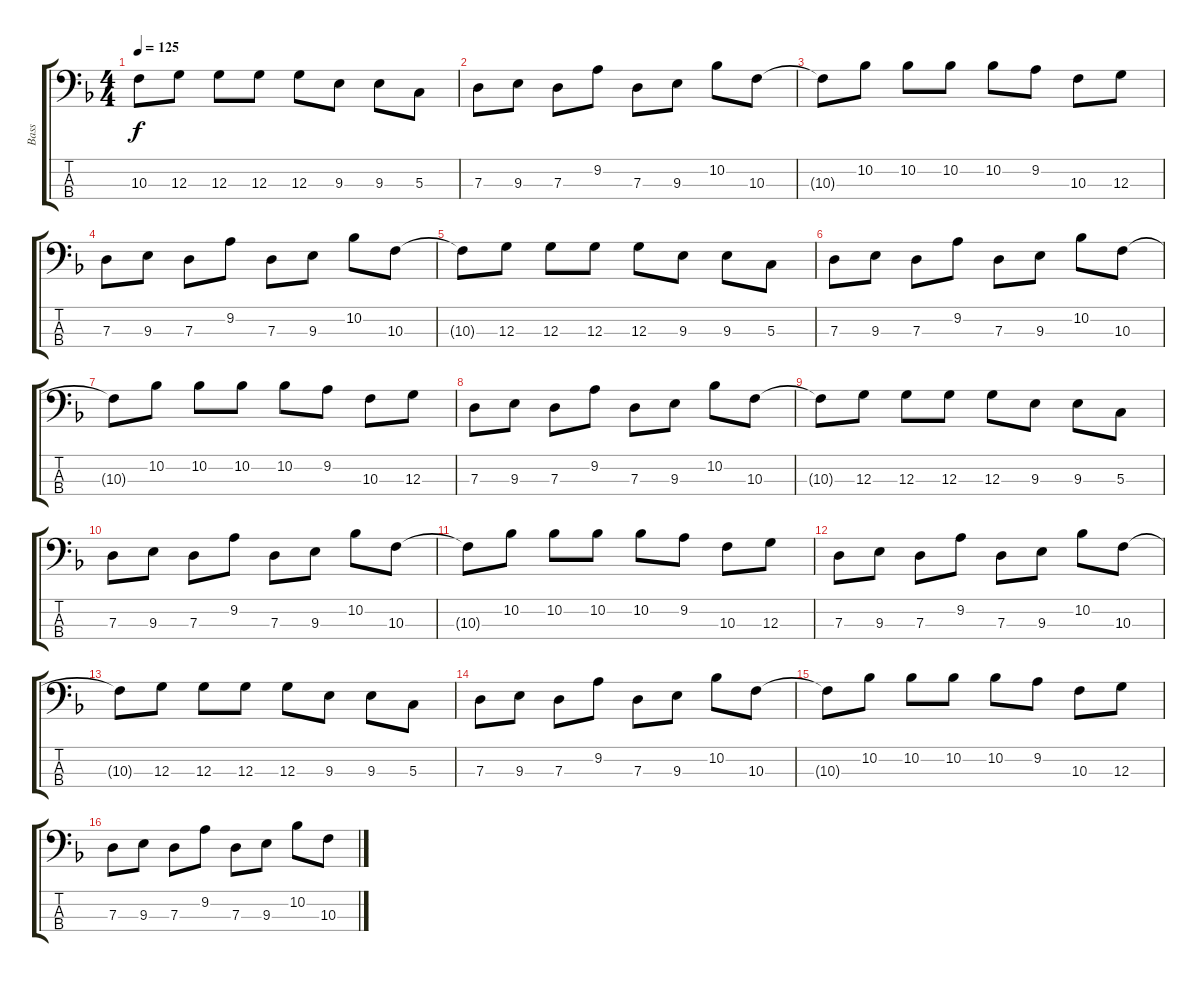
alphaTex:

\track ("Bass" "Bass") {instrument electricbasspick}
\staff {score tabs}
\tuning (F2 C2 G1 C1) {hide}
\ts (4 4)
\tempo 125
\clef f4
\ks dminor
10.3{t}.8{dy f} 12.3.8 12.3.8 12.3.8 12.3.8 9.3.8 9.3.8 5.3.8 |
7.3.8 9.3.8 7.3.8 9.2.8 7.3.8 9.3.8 10.2.8 10.3.8 |
10.3{t}.8 10.2.8 10.2.8 10.2.8 10.2.8 9.2.8 10.3.8 12.3.8 |
7.3.8 9.3.8 7.3.8 9.2.8 7.3.8 9.3.8 10.2.8 10.3.8 |
10.3{t}.8 12.3.8 12.3.8 12.3.8 12.3.8 9.3.8 9.3.8 5.3.8 |
7.3.8 9.3.8 7.3.8 9.2.8 7.3.8 9.3.8 10.2.8 10.3.8 |
10.3{t}.8 10.2.8 10.2.8 10.2.8 10.2.8 9.2.8 10.3.8 12.3.8 |
7.3.8 9.3.8 7.3.8 9.2.8 7.3.8 9.3.8 10.2.8 10.3.8 |
10.3{t}.8 12.3.8 12.3.8 12.3.8 12.3.8 9.3.8 9.3.8 5.3.8 |
7.3.8 9.3.8 7.3.8 9.2.8 7.3.8 9.3.8 10.2.8 10.3.8 |
10.3{t}.8 10.2.8 10.2.8 10.2.8 10.2.8 9.2.8 10.3.8 12.3.8 |
7.3.8 9.3.8 7.3.8 9.2.8 7.3.8 9.3.8 10.2.8 10.3.8 |
10.3{t}.8 12.3.8 12.3.8 12.3.8 12.3.8 9.3.8 9.3.8 5.3.8 |
7.3.8 9.3.8 7.3.8 9.2.8 7.3.8 9.3.8 10.2.8 10.3.8 |
10.3{t}.8 10.2.8 10.2.8 10.2.8 10.2.8 9.2.8 10.3.8 12.3.8 |
7.3.8 9.3.8 7.3.8 9.2.8 7.3.8 9.3.8 10.2.8 10.3.8
